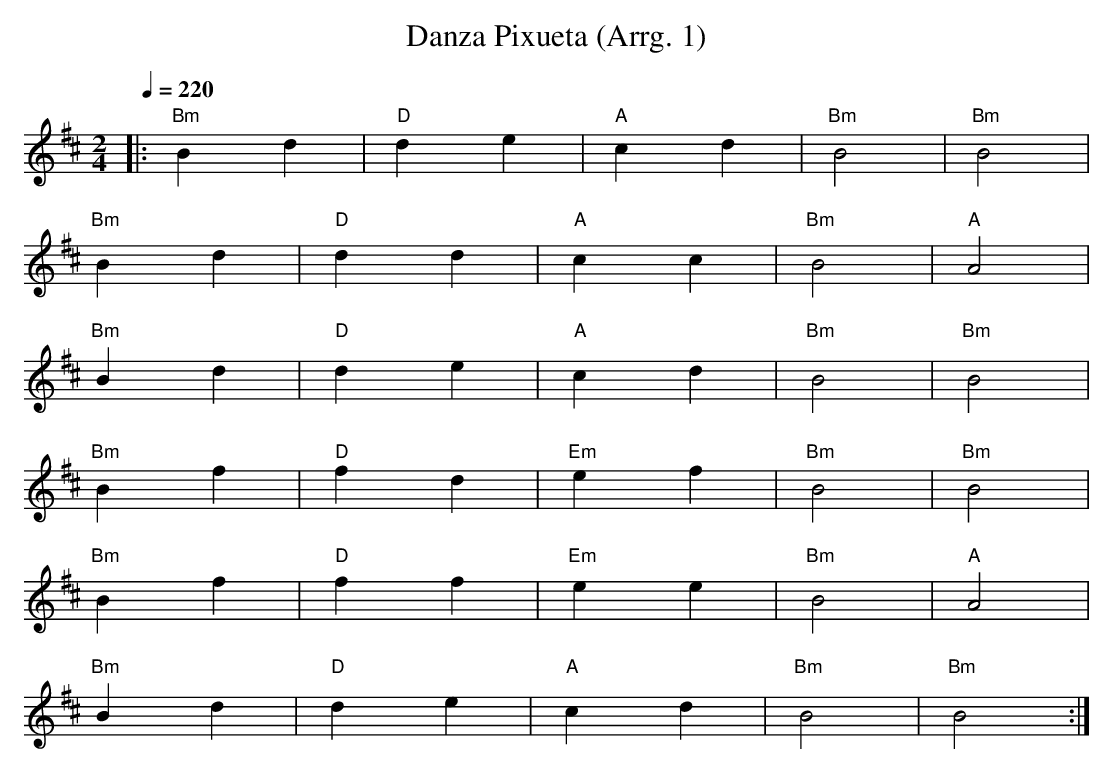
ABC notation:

X:1
T:Danza Pixueta (Arrg. 1)
M:2/4
L:1/4
Q:1/4=220
K:D
|:"Bm"B d|"D"d e|"A"c d|"Bm"B2|"Bm"B2|
"Bm"B d|"D"d d|"A"c c|"Bm"B2|"A"A2|
"Bm"B d|"D"d e|"A"c d|"Bm"B2|"Bm"B2|
"Bm"B f|"D"f d|"Em"e f|"Bm"B2|"Bm"B2|
"Bm"B f|"D"f f|"Em"e e|"Bm"B2|"A"A2|
"Bm"B d|"D"d e|"A"c d|"Bm"B2|"Bm"B2:|
